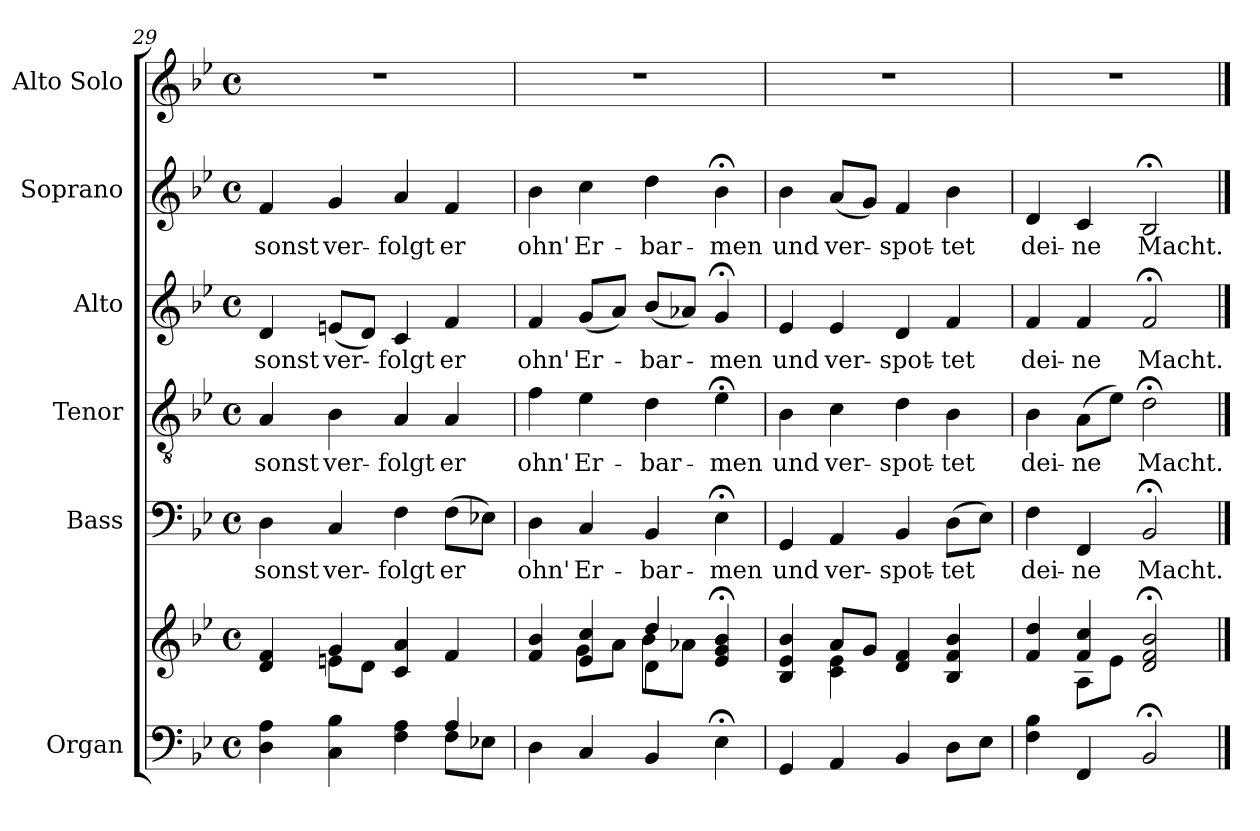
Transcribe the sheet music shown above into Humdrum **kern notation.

**kern	**kern	**kern	**text	**kern	**text	**kern	**text	**kern	**text	**kern
*part6	*part6	*part5	*part5	*part4	*part4	*part3	*part3	*part2	*part2	*part1
*staff7	*staff6	*staff5	*staff5	*staff4	*staff4	*staff3	*staff3	*staff2	*staff2	*staff1
*I"Organ	*	*I"Bass	*	*I"Tenor	*	*I"Alto	*	*I"Soprano	*	*I"Alto Solo
*	*	*	*	*	*	*	*	*I'Pno	*	*
!!LO:LB:g=z
*clefF4	*clefG2	*clefF4	*	*clefGv2	*	*clefG2	*	*clefG2	*	*clefG2
*k[b-e-]	*k[b-e-]	*k[b-e-]	*	*k[b-e-]	*	*k[b-e-]	*	*k[b-e-]	*	*k[b-e-]
*B-:	*B-:	*B-:	*	*B-:	*	*B-:	*	*B-:	*	*B-:
*M4/4	*M4/4	*M4/4	*	*M4/4	*	*M4/4	*	*M4/4	*	*M4/4
*met(c)	*met(c)	*met(c)	*	*met(c)	*	*met(c)	*	*met(c)	*	*met(c)
=29	=29	=29	=29	=29	=29	=29	=29	=29	=29	=29
*^	*^	*	*	*	*	*	*	*	*	*
4D\ 4A\	2.ryy	4d/ 4f/	4ryy	4D\	sonst	4A/	sonst	4d/	sonst	4f/	sonst	1r
4C\ 4B-\	.	4g/	8en\L	4C/	ver-	4B-\	ver-	(8en/L	ver-	4g/	ver-	.
.	.	.	8d\J	.	.	.	.	8d/J)	.	.	.	.
4F\ 4A\	.	4c/ 4a/	2ryy	4F\	-folgt	4A/	-folgt	4c/	-folgt	4a/	-folgt	.
8F\L	4A/	4f/	.	(8F\L	er	4A/	er	4f/	er	4f/	er	.
8E-X\J	.	.	.	8E-X\J)	.	.	.	.	.	.	.	.
*v	*v	*	*	*	*	*	*	*	*	*	*	*
=30	=30	=30	=30	=30	=30	=30	=30	=30	=30	=30	=30
*	*	*^	*	*	*	*	*	*	*	*	*
4D\	4f/ 4b-/	2ryy	4ryy	4D\	ohn'	4f\	ohn'	4f/	ohn'	4b-\	ohn'	1r
4C/	4e-/ 4cc/	.	8g\L	4C/	Er-	4e-\	Er-	(8g/L	Er-	4cc\	Er-	.
.	.	.	8a\J	.	.	.	.	8a/J)	.	.	.	.
4BB-/	4dd/	4d\	8b-\L	4BB-/	-bar-	4d\	-bar-	(8b-/L	-bar-	4dd\	-bar-	.
.	.	.	8a-X\J	.	.	.	.	8a-X/J)	.	.	.	.
4E-;<\	4e-/;< 4g/;< 4b-/;<	4ryy	4ryy	4E-;<\	-men	4e-;<\	-men	4g;</	-men	4b-;<\	-men	.
*	*	*v	*v	*	*	*	*	*	*	*	*	*
=31	=31	=31	=31	=31	=31	=31	=31	=31	=31	=31	=31
4GG/	4B-/ 4e-/ 4b-/	4ryy	4GG/	und	4B-\	und	4e-/	und	4b-\	und	1r
4AA/	8a/L	4c\ 4e-\	4AA/	ver-	4c\	ver-	4e-/	ver-	(8a/L	ver-	.
.	8g/J	.	.	.	.	.	.	.	8g/J)	.	.
4BB-/	4d/ 4f/	2ryy	4BB-/	-spot-	4d\	-spot-	4d/	-spot-	4f/	-spot-	.
8D\L	4B-/ 4f/ 4b-/	.	(8D\L	-tet	4B-\	-tet	4f/	-tet	4b-\	-tet	.
8E-\J	.	.	8E-\J)	.	.	.	.	.	.	.	.
=32	=32	=32	=32	=32	=32	=32	=32	=32	=32	=32	=32
4F\ 4B-\	4f/ 4dd/	4ryy	4F\	dei-	4B-\	dei-	4f/	dei-	4d/	dei-	1r
4FF/	4f/ 4cc/	8A\L	4FF/	-ne	(8A\L	-ne	4f/	-ne	4c/	-ne	.
.	.	8e-\J	.	.	8e-\J)	.	.	.	.	.	.
2BB-;</	2d/;< 2f/;< 2b-/;<	2ryy	2BB-;</	Macht.	2d;<\	Macht.	2f;</	Macht.	2B-;</	Macht.	.
*	*v	*v	*	*	*	*	*	*	*	*	*
==	==	==	==	==	==	==	==	==	==	==
*-	*-	*-	*-	*-	*-	*-	*-	*-	*-	*-
